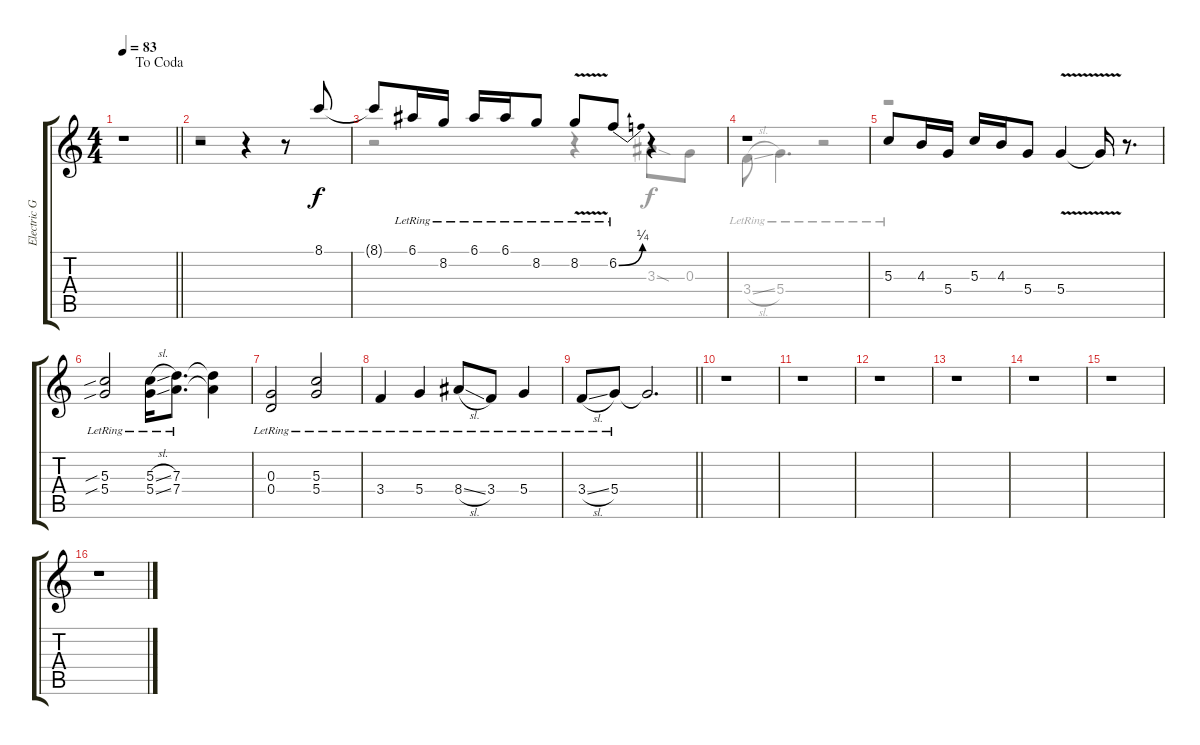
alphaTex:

\track ("Electric Gtr (Clean Tone)" "Electric G") {instrument electricguitarclean}
\staff {score tabs}
\tuning (E4 B3 G3 D3 A2 E2) {hide}
\voice
\ts (4 4)
\jump dacoda
\tempo 83
\clef g2
\barLineRight lightlight
\ks c
r.1{dy f} |
r.2 r.4 r.8 8.1.8 |
8.1{t}.8 6.1{lr}.16 8.2{lr}.16 6.1{lr}.16 6.1{lr}.16 8.2{lr}.8 8.2{v lr}.8 6.2{be (bend 0 0 60 1) lr}.8 r.4 |
r.1 |
5.3.8 4.3.16 5.4.16 5.3.16 4.3.16 5.4.8 5.4{v}.4 5.4{t}.16 r.8{d} |
(5.3{sib lr} 5.4{sib lr}).2 (5.3{sl lr} 5.4{ss lr}).16 (7.3{lr} 7.4{lr}).8{d} (7.3{t} 7.4{t}).4 |
(0.3{lr} 0.4{lr}).2 (5.3{lr} 5.4{lr}).2 |
3.4{lr}.4 5.4{lr}.4 8.4{sl lr}.8 3.4{lr}.8 5.4{lr}.4 |
\barLineRight lightlight
3.4{sl lr}.8 5.4{lr}.8 5.4{t}.2{d} |
r.1 |
r.1 |
r.1 |
r.1 |
r.1 |
r.1 |
r.1
\voice
\clef g2
\ottava regular
\simile none
\barLineRight lightlight
\ks c
|
r.1 |
r.2 r.4 3.3{sod}.8 0.3.8 |
3.4{sl lr}.8 5.4{lr}.4{d} r.2 |
r.1 |
|
|
|
\barLineRight lightlight
|
|
|
|
|
|
|
